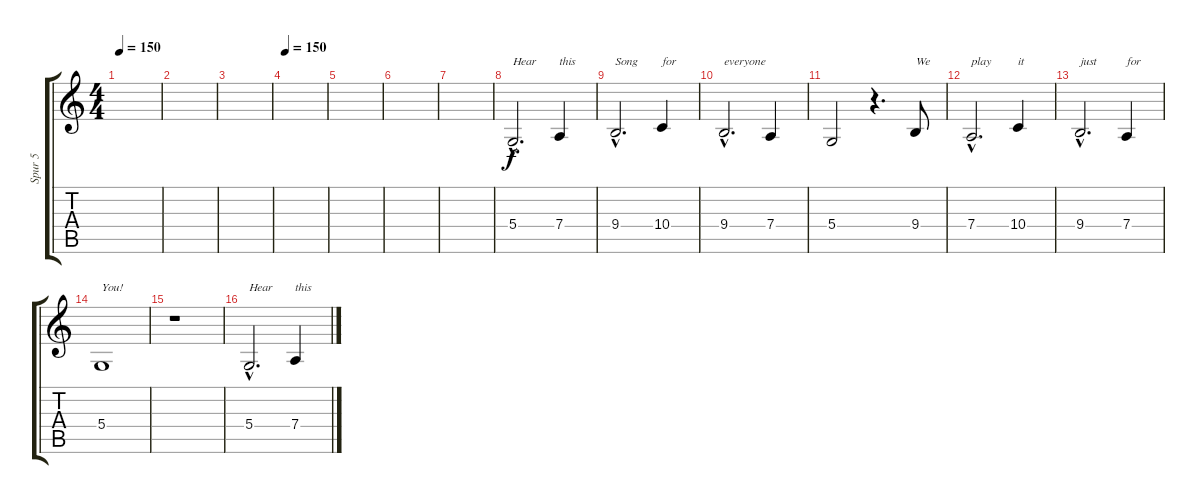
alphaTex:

\track ("Spur 5" "Spur 5") {instrument lead6voice}
\staff {score tabs}
\tuning (E4 B3 G3 D3 A2 E2) {hide}
\ts (4 4)
\tempo 150
\clef g2
\ks c
|
|
|
\tempo 150
|
|
|
|
5.4{hac}.2{d txt "Hear"} 7.4.4{txt "this"} |
9.4{hac}.2{d txt "Song"} 10.4.4{txt "for"} |
9.4{hac}.2{d txt "everyone"} 7.4.4 |
5.4.2 r.4{d} 9.4.8{txt "We"} |
7.4{hac}.2{d txt "play"} 10.4.4{txt "it"} |
9.4{hac}.2{d txt "just"} 7.4.4{txt "for"} |
5.4.1{txt "You!"} |
r.1 |
5.4{hac}.2{d txt "Hear"} 7.4.4{txt "this"}
